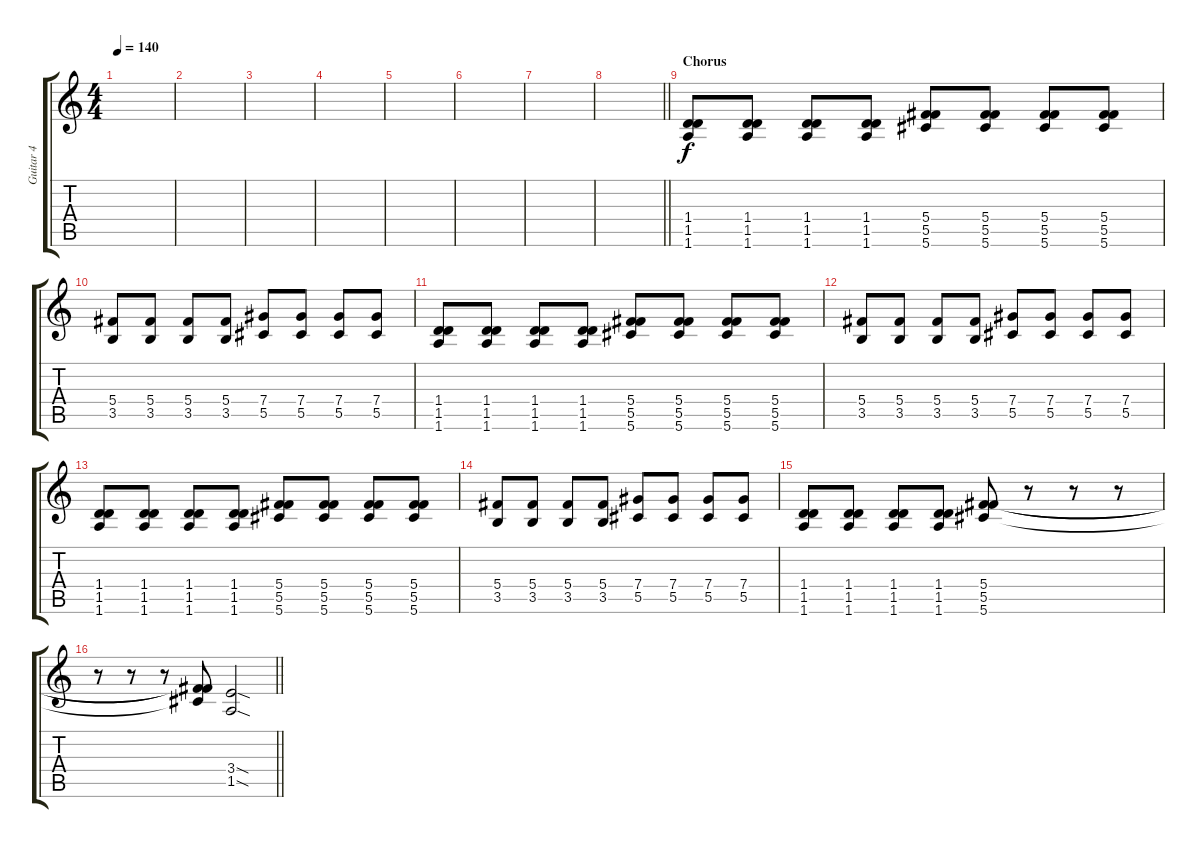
\track ("Guitar 4" "Guitar 4") {instrument distortionguitar}
\staff {score tabs}
\tuning (Eb4 Bb3 Gb3 Db3 Ab2 Db3) {hide}
\ts (4 4)
\tempo 140
\clef g2
\ks c
|
|
|
|
|
|
|
\barLineRight lightlight
|
\section ("" "Chorus")
(1.4 1.5 1.6).8 (1.4 1.5 1.6).8 (1.4 1.5 1.6).8 (1.4 1.5 1.6).8 (5.4 5.5 5.6).8 (5.4 5.5 5.6).8 (5.4 5.5 5.6).8 (5.4 5.5 5.6).8 |
(5.4 3.5).8 (5.4 3.5).8 (5.4 3.5).8 (5.4 3.5).8 (7.4 5.5).8 (7.4 5.5).8 (7.4 5.5).8 (7.4 5.5).8 |
(1.4 1.5 1.6).8 (1.4 1.5 1.6).8 (1.4 1.5 1.6).8 (1.4 1.5 1.6).8 (5.4 5.5 5.6).8 (5.4 5.5 5.6).8 (5.4 5.5 5.6).8 (5.4 5.5 5.6).8 |
(5.4 3.5).8 (5.4 3.5).8 (5.4 3.5).8 (5.4 3.5).8 (7.4 5.5).8 (7.4 5.5).8 (7.4 5.5).8 (7.4 5.5).8 |
(1.4 1.5 1.6).8 (1.4 1.5 1.6).8 (1.4 1.5 1.6).8 (1.4 1.5 1.6).8 (5.4 5.5 5.6).8 (5.4 5.5 5.6).8 (5.4 5.5 5.6).8 (5.4 5.5 5.6).8 |
(5.4 3.5).8 (5.4 3.5).8 (5.4 3.5).8 (5.4 3.5).8 (7.4 5.5).8 (7.4 5.5).8 (7.4 5.5).8 (7.4 5.5).8 |
(1.4 1.5 1.6).8 (1.4 1.5 1.6).8 (1.4 1.5 1.6).8 (1.4 1.5 1.6).8 (5.4 5.5 5.6).8 r.8 r.8 r.8 |
\barLineRight lightlight
r.8 r.8 r.8 (5.4{t} 5.5{t} 5.6{t}).8 (3.4{sod} 1.5{sod}).2
